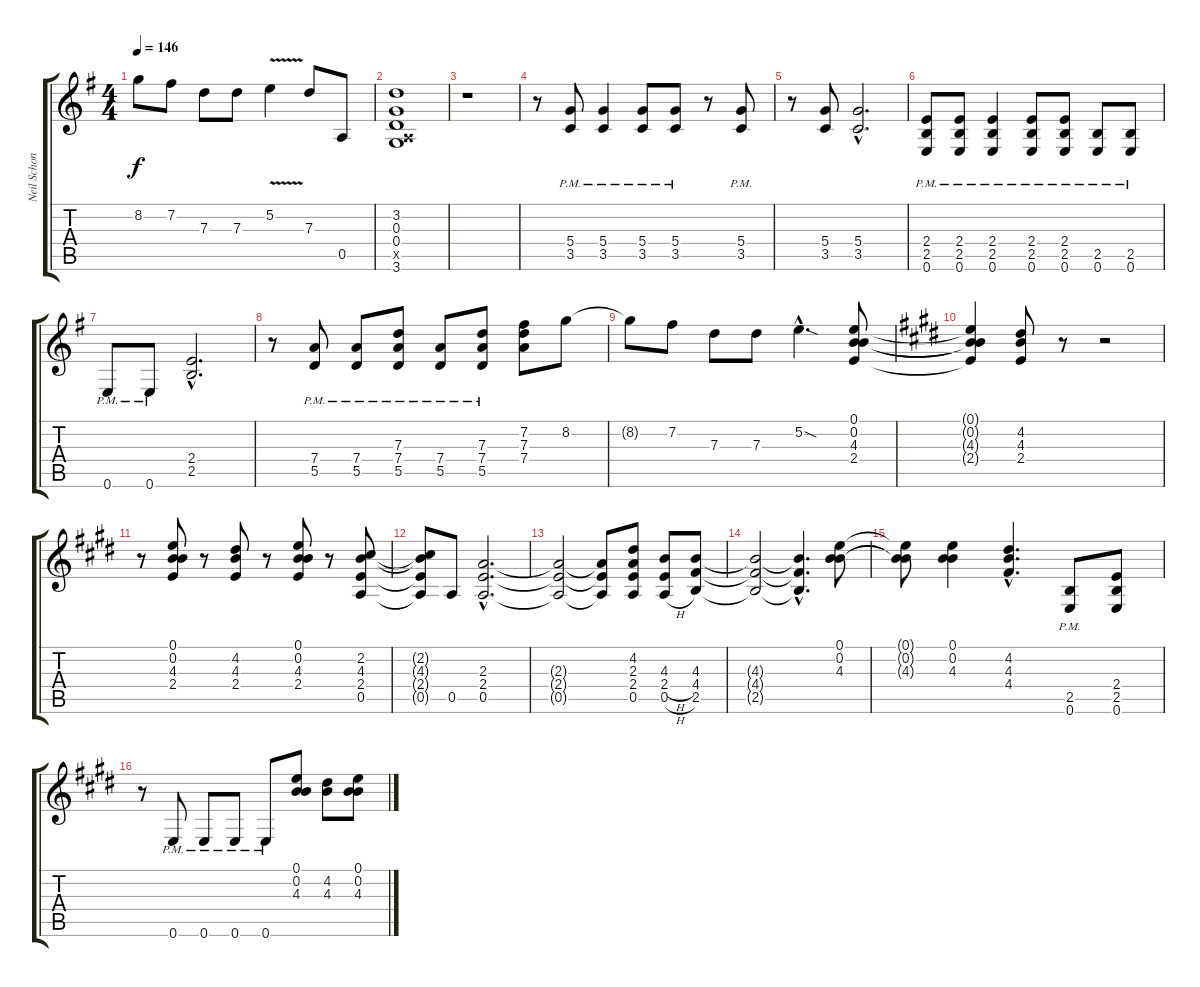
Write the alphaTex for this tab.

\track ("Neil Schon" "Neil Schon") {instrument distortionguitar}
\staff {score tabs}
\tuning (E4 B3 G3 D3 A2 E2) {hide}
\ts (4 4)
\tempo 146
\clef g2
\ks g
8.2{t}.8{dy f} 7.2.8 7.3.8 7.3.8 5.2{v}.4 7.3.8 0.5.8 |
(3.2 0.3 0.4 0.5{x} 3.6).1 |
r.1 |
r.8 (5.4{pm} 3.5{pm}).8 (5.4{pm} 3.5{pm}).4 (5.4{pm} 3.5{pm}).8 (5.4{pm} 3.5{pm}).8 r.8 (5.4{pm} 3.5{pm}).8 |
r.8 (5.4 3.5).8 (5.4{hac} 3.5{hac}).2{d} |
(2.4{pm} 2.5{pm} 0.6{pm}).8 (2.4{pm} 2.5{pm} 0.6{pm}).8 (2.4{pm} 2.5{pm} 0.6{pm}).4 (2.4{pm} 2.5{pm} 0.6{pm}).8 (2.4{pm} 2.5{pm} 0.6{pm}).8 (2.5{pm} 0.6{pm}).8 (2.5{pm} 0.6{pm}).8 |
0.6{pm}.8 0.6{pm}.8 (2.4{hac} 2.5{hac}).2{d} |
r.8 (7.4{pm} 5.5{pm}).8 (7.4{pm} 5.5{pm}).8 (7.3{pm} 7.4{pm} 5.5{pm}).8 (7.4{pm} 5.5{pm}).8 (7.3{pm} 7.4{pm} 5.5{pm}).8 (7.2 7.3 7.4).8 8.2.8 |
8.2{t}.8 7.2.8 7.3.8 7.3.8 5.2{sod hac}.4{d} (0.1 0.2 4.3 2.4).8 |
\ks e
(0.1{t} 0.2{t} 4.3{t} 2.4{t}).4 (4.2 4.3 2.4).8 r.8 r.2 |
r.8 (0.1 0.2 4.3 2.4).8 r.8 (4.2 4.3 2.4).8 r.8 (0.1 0.2 4.3 2.4).8 r.8 (2.2 4.3 2.4 0.5).8 |
(2.2{t} 4.3{t} 2.4{t} 0.5{t}).8 0.5.8 (2.3{hac} 2.4{hac} 0.5{hac}).2{d} |
(2.3{t} 2.4{t} 0.5{t}).2 (2.3{t} 2.4{t} 0.5{t}).8 (4.2 2.3 2.4 0.5).8 (4.3 2.4{h} 0.5{h}).8 (4.3 4.4 2.5).8 |
(4.3{t} 4.4{t} 2.5{t}).2 (4.3{hac t} 4.4{hac t} 2.5{hac t}).4{d} (0.1 0.2 4.3).8 |
(0.1{t} 0.2{t} 4.3{t}).8 (0.1 0.2 4.3).4 (4.2{hac} 4.3{hac} 4.4{hac}).4{d} (2.5{pm} 0.6{pm}).8 (2.4 2.5 0.6).8 |
r.8 0.6{pm}.8 0.6{pm}.8 0.6{pm}.8 0.6{pm}.8 (0.1 0.2 4.3).8 (4.2 4.3).8 (0.1 0.2 4.3).8
